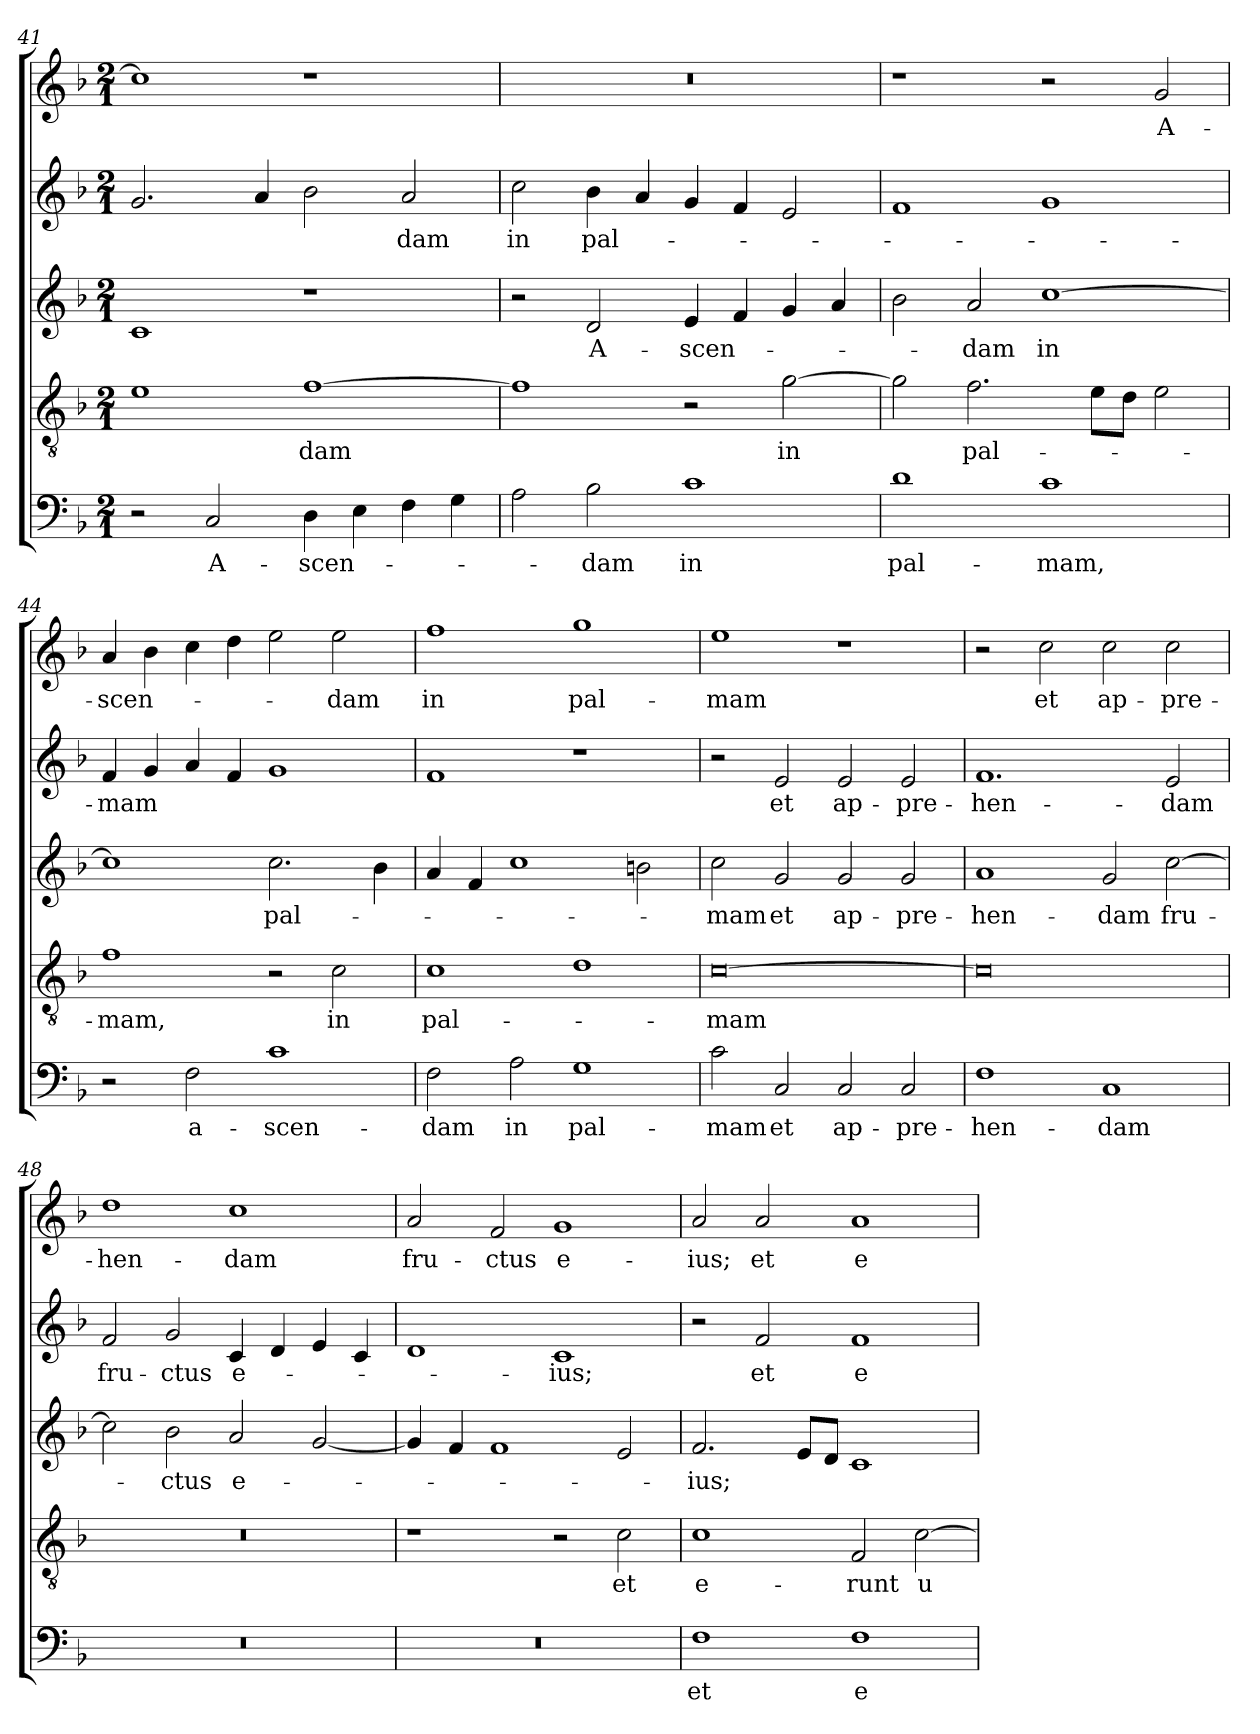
**kern	**text	**kern	**text	**kern	**text	**kern	**text	**kern	**text
*part5	*part5	*part4	*part4	*part3	*part3	*part2	*part2	*part1	*part1
*staff5	*staff5	*staff4	*staff4	*staff3	*staff3	*staff2	*staff2	*staff1	*staff1
*clefF4	*	*clefGv2	*	*clefG2	*	*clefG2	*	*clefG2	*
*k[b-]	*	*k[b-]	*	*k[b-]	*	*k[b-]	*	*k[b-]	*
*F:	*	*F:	*	*F:	*	*F:	*	*F:	*
*M2/1	*	*M2/1	*	*M2/1	*	*M2/1	*	*M2/1	*
=41	=41	=41	=41	=41	=41	=41	=41	=41	=41
2r	.	1e	.	1c	.	2.g/	.	1cc]	.
!	!LO:LY:b	!	!	!	!	!	!	!	!
2C/	A-	.	.	.	.	.	.	.	.
.	.	.	.	.	.	4a/	.	.	.
!	!LO:LY:b	!	!LO:LY:b	!	!	!	!	!	!
4D\	-scen-	[1f	-dam	1r	.	2b-\	.	1r	.
4E\	.	.	.	.	.	.	.	.	.
!	!	!	!	!	!	!	!LO:LY:b	!	!
4F\	.	.	.	.	.	2a/	-dam	.	.
4G\	.	.	.	.	.	.	.	.	.
=42	=42	=42	=42	=42	=42	=42	=42	=42	=42
!	!	!	!	!	!	!	!LO:LY:b	!	!
2A\	.	1f]	.	2r	.	2cc\	in	0r	.
!	!LO:LY:b	!	!	!	!LO:LY:b	!	!LO:LY:b	!	!
2B-\	-dam	.	.	2d/	A-	4b-\	pal-	.	.
.	.	.	.	.	.	4a/	.	.	.
!	!LO:LY:b	!	!	!	!LO:LY:b	!	!	!	!
1c	in	2r	.	4e/	-scen-	4g/	.	.	.
.	.	.	.	4f/	.	4f/	.	.	.
!	!	!	!LO:LY:b	!	!	!	!	!	!
.	.	[2g\	in	4g/	.	2e/	.	.	.
.	.	.	.	4a/	.	.	.	.	.
!!LO:LB:g=z
=43	=43	=43	=43	=43	=43	=43	=43	=43	=43
!	!LO:LY:b	!	!	!	!	!	!	!	!
1d	pal-	2g\]	.	2b-\	.	1f	.	1r	.
!	!	!	!LO:LY:b	!	!LO:LY:b	!	!	!	!
.	.	2.f\	pal-	2a/	-dam	.	.	.	.
!	!LO:LY:b	!	!	!	!LO:LY:b	!	!	!	!
1c	-mam,	.	.	[1cc	in	1g	.	2r	.
.	.	8e\L	.	.	.	.	.	.	.
.	.	8d\J	.	.	.	.	.	.	.
!	!	!	!	!	!	!	!	!	!LO:LY:b
.	.	2e\	.	.	.	.	.	2g/	A-
=44	=44	=44	=44	=44	=44	=44	=44	=44	=44
!	!	!	!LO:LY:b	!	!	!	!LO:LY:b	!	!LO:LY:b
2r	.	1f	-mam,	1cc]	.	4f/	-mam	4a/	-scen-
.	.	.	.	.	.	4g/	.	4b-\	.
!	!LO:LY:b	!	!	!	!	!	!	!	!
2F\	a-	.	.	.	.	4a/	.	4cc\	.
.	.	.	.	.	.	4f/	.	4dd\	.
!	!LO:LY:b	!	!	!	!LO:LY:b	!	!	!	!
1c	-scen-	2r	.	2.cc\	pal-	1g	.	2ee\	.
!	!	!	!LO:LY:b	!	!	!	!	!	!LO:LY:b
.	.	2c\	in	.	.	.	.	2ee\	-dam
.	.	.	.	4b-\	.	.	.	.	.
=45	=45	=45	=45	=45	=45	=45	=45	=45	=45
!	!LO:LY:b	!	!LO:LY:b	!	!	!	!	!	!LO:LY:b
2F\	-dam	1c	pal-	4a/	.	1f	.	1ff	in
.	.	.	.	4f/	.	.	.	.	.
!	!LO:LY:b	!	!	!	!	!	!	!	!
2A\	in	.	.	1cc	.	.	.	.	.
!	!LO:LY:b	!	!	!	!	!	!	!	!LO:LY:b
1G	pal-	1d	.	.	.	1r	.	1gg	pal-
.	.	.	.	2bn\	.	.	.	.	.
=46	=46	=46	=46	=46	=46	=46	=46	=46	=46
!	!LO:LY:b	!	!LO:LY:b	!	!LO:LY:b	!	!	!	!LO:LY:b
2c\	-mam	[0c	-mam	2cc\	-mam	2r	.	1ee	-mam
!	!LO:LY:b	!	!	!	!LO:LY:b	!	!LO:LY:b	!	!
2C/	et	.	.	2g/	et	2e/	et	.	.
!	!LO:LY:b	!	!	!	!LO:LY:b	!	!LO:LY:b	!	!
2C/	ap-	.	.	2g/	ap-	2e/	ap-	1r	.
!	!LO:LY:b	!	!	!	!LO:LY:b	!	!LO:LY:b	!	!
2C/	-pre-	.	.	2g/	-pre-	2e/	-pre-	.	.
=47	=47	=47	=47	=47	=47	=47	=47	=47	=47
!	!LO:LY:b	!	!	!	!LO:LY:b	!	!LO:LY:b	!	!
1F	-hen-	0c]	.	1a	-hen-	1.f	-hen-	2r	.
!	!	!	!	!	!	!	!	!	!LO:LY:b
.	.	.	.	.	.	.	.	2cc\	et
!	!LO:LY:b	!	!	!	!LO:LY:b	!	!	!	!LO:LY:b
1C	-dam	.	.	2g/	-dam	.	.	2cc\	ap-
!	!	!	!	!	!LO:LY:b	!	!LO:LY:b	!	!LO:LY:b
.	.	.	.	[2cc\	fru-	2e/	-dam	2cc\	-pre-
=48	=48	=48	=48	=48	=48	=48	=48	=48	=48
!	!	!	!	!	!	!	!LO:LY:b	!	!LO:LY:b
0r	.	0r	.	2cc\]	.	2f/	fru-	1dd	-hen-
!	!	!	!	!	!LO:LY:b	!	!LO:LY:b	!	!
.	.	.	.	2b-\	-ctus	2g/	-ctus	.	.
!	!	!	!	!	!LO:LY:b	!	!LO:LY:b	!	!LO:LY:b
.	.	.	.	2a/	e-	4c/	e-	1cc	-dam
.	.	.	.	.	.	4d/	.	.	.
.	.	.	.	[2g/	.	4e/	.	.	.
.	.	.	.	.	.	4c/	.	.	.
!!LO:PB:g=z
=49	=49	=49	=49	=49	=49	=49	=49	=49	=49
!	!	!	!	!	!	!	!	!	!LO:LY:b
0r	.	1r	.	4g/]	.	1d	.	2a/	fru-
.	.	.	.	4f/	.	.	.	.	.
!	!	!	!	!	!	!	!	!	!LO:LY:b
.	.	.	.	1f	.	.	.	2f/	-ctus
!	!	!	!	!	!	!	!LO:LY:b	!	!LO:LY:b
.	.	2r	.	.	.	1c	-ius;	1g	e-
!	!	!	!LO:LY:b	!	!	!	!	!	!
.	.	2c\	et	2e/	.	.	.	.	.
=50	=50	=50	=50	=50	=50	=50	=50	=50	=50
!	!LO:LY:b	!	!LO:LY:b	!	!LO:LY:b	!	!	!	!LO:LY:b
1F	et	1c	e-	2.f/	-ius;	2r	.	2a/	-ius;
!	!	!	!	!	!	!	!LO:LY:b	!	!LO:LY:b
.	.	.	.	.	.	2f/	et	2a/	et
.	.	.	.	8e/L	.	.	.	.	.
.	.	.	.	8d/J	.	.	.	.	.
!	!LO:LY:b	!	!LO:LY:b	!	!	!	!LO:LY:b	!	!LO:LY:b
1F	e-	2F/	-runt	1c	.	1f	e-	1a	e-
!	!	!	!LO:LY:b	!	!	!	!	!	!
.	.	[2c\	u-	.	.	.	.	.	.
=	=	=	=	=	=	=	=	=	=
*-	*-	*-	*-	*-	*-	*-	*-	*-	*-
